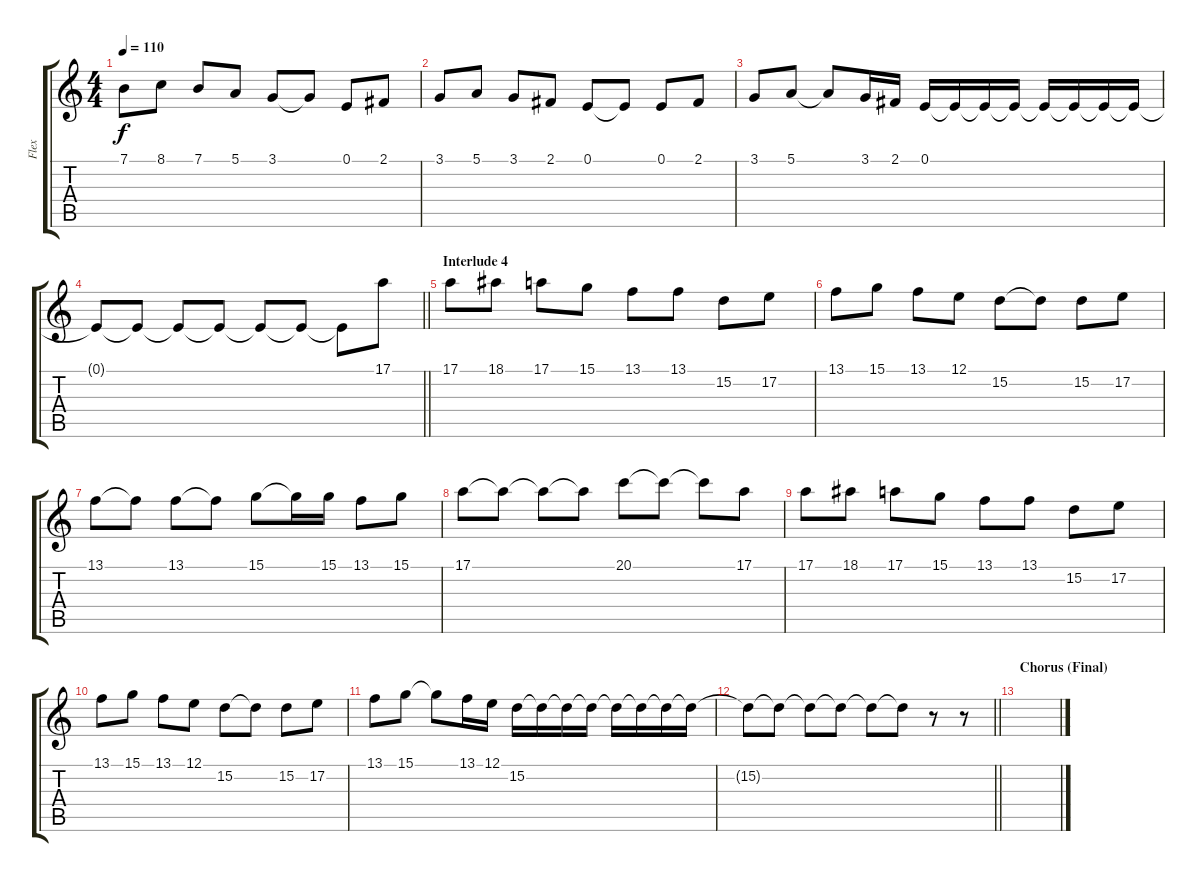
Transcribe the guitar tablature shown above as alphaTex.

\track ("Flex" "Flex") {instrument trumpet}
\staff {score tabs}
\tuning (E4 B3 G3 D3 A2 E2) {hide}
\ts (4 4)
\tempo 110
\clef g2
\ks c
7.1.8{dy f} 8.1.8 7.1.8 5.1.8 3.1.8 3.1{t}.8 0.1.8 2.1.8 |
3.1.8 5.1.8 3.1.8 2.1.8 0.1.8 0.1{t}.8 0.1.8 2.1.8 |
3.1.8 5.1.8 5.1{t}.8 3.1.16 2.1.16 0.1.16 0.1{t}.16 0.1{t}.16 0.1{t}.16 0.1{t}.16 0.1{t}.16 0.1{t}.16 0.1{t}.16 |
\barLineRight lightlight
0.1{t}.8 0.1{t}.8 0.1{t}.8 0.1{t}.8 0.1{t}.8 0.1{t}.8 0.1{t}.8 17.1.8 |
\section ("" "Interlude 4")
17.1.8 18.1.8 17.1.8 15.1.8 13.1.8 13.1.8 15.2.8 17.2.8 |
13.1.8 15.1.8 13.1.8 12.1.8 15.2.8 15.2{t}.8 15.2.8 17.2.8 |
13.1.8 13.1{t}.8 13.1.8 13.1{t}.8 15.1.8 15.1{t}.16 15.1.16 13.1.8 15.1.8 |
17.1.8 17.1{t}.8 17.1{t}.8 17.1{t}.8 20.1.8 20.1{t}.8 20.1{t}.8 17.1.8 |
17.1.8 18.1.8 17.1.8 15.1.8 13.1.8 13.1.8 15.2.8 17.2.8 |
13.1.8 15.1.8 13.1.8 12.1.8 15.2.8 15.2{t}.8 15.2.8 17.2.8 |
13.1.8 15.1.8 15.1{t}.8 13.1.16 12.1.16 15.2.16 15.2{t}.16 15.2{t}.16 15.2{t}.16 15.2{t}.16 15.2{t}.16 15.2{t}.16 15.2{t}.16 |
\barLineRight lightlight
15.2{t}.8 15.2{t}.8 15.2{t}.8 15.2{t}.8 15.2{t}.8 15.2{t}.8 r.8 r.8 |
\section ("" "Chorus (Final)")
